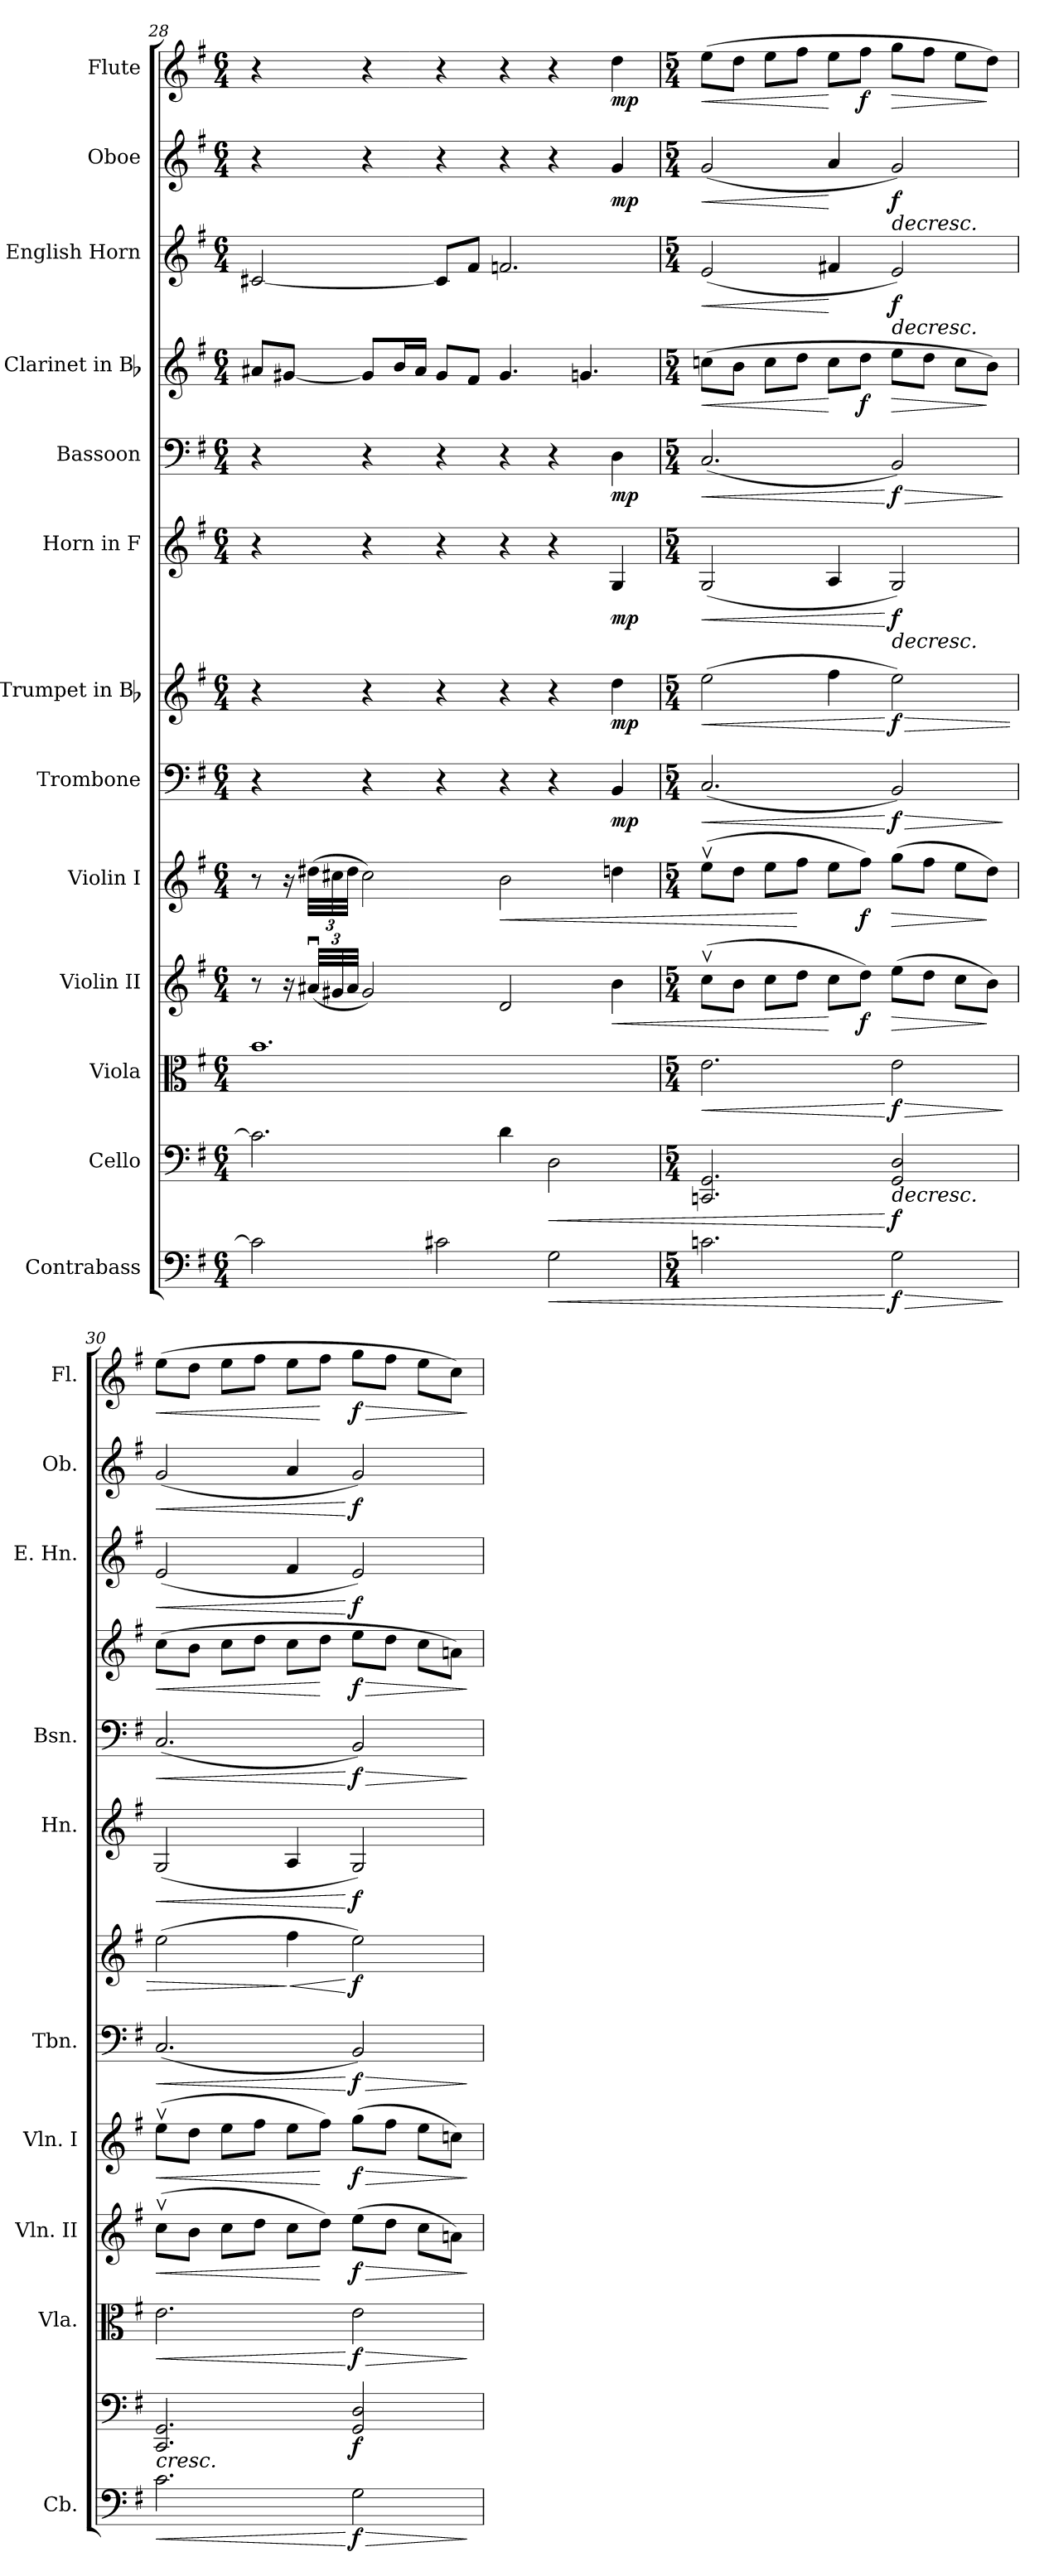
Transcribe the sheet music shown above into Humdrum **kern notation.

**kern	**dynam	**kern	**dynam	**kern	**dynam	**kern	**dynam	**kern	**dynam	**kern	**dynam	**kern	**dynam	**kern	**dynam	**kern	**dynam	**kern	**dynam	**kern	**dynam	**kern	**dynam	**kern	**dynam
*part13	*part13	*part12	*part12	*part11	*part11	*part10	*part10	*part9	*part9	*part8	*part8	*part7	*part7	*part6	*part6	*part5	*part5	*part4	*part4	*part3	*part3	*part2	*part2	*part1	*part1
*staff13	*staff13	*staff12	*staff12	*staff11	*staff11	*staff10	*staff10	*staff9	*staff9	*staff8	*staff8	*staff7	*staff7	*staff6	*staff6	*staff5	*staff5	*staff4	*staff4	*staff3	*staff3	*staff2	*staff2	*staff1	*staff1
*I"Contrabass	*	*I"Cello	*	*I"Viola	*	*I"Violin II	*	*I"Violin I	*	*I"Trombone	*	*I"Trumpet in Bb	*	*I"Horn in F	*	*I"Bassoon	*	*I"Clarinet in Bb	*	*I"English Horn	*	*I"Oboe	*	*I"Flute	*
*I'Cb.	*	*	*	*I'Vla.	*	*I'Vln. II	*	*I'Vln. I	*	*I'Tbn.	*	*	*	*I'Hn.	*	*I'Bsn.	*	*	*	*I'E. Hn.	*	*I'Ob.	*	*I'Fl.	*
*clefF4	*	*clefF4	*	*clefC3	*	*clefG2	*	*clefG2	*	*clefF4	*	*clefG2	*	*clefG2	*	*clefF4	*	*clefG2	*	*clefG2	*	*clefG2	*	*clefG2	*
*ITrd7c12	*	*	*	*	*	*	*	*	*	*	*	*	*	*	*	*	*	*	*	*	*	*	*	*	*
*k[f#]	*	*k[f#]	*	*k[f#]	*	*k[f#]	*	*k[f#]	*	*k[f#]	*	*k[f#]	*	*k[f#]	*	*k[f#]	*	*k[f#]	*	*k[f#]	*	*k[f#]	*	*k[f#]	*
*G:	*	*G:	*	*G:	*	*G:	*	*G:	*	*G:	*	*G:	*	*G:	*	*G:	*	*G:	*	*G:	*	*G:	*	*G:	*
*M6/4	*	*M6/4	*	*M6/4	*	*M6/4	*	*M6/4	*	*M6/4	*	*M6/4	*	*M6/4	*	*M6/4	*	*M6/4	*	*M6/4	*	*M6/4	*	*M6/4	*
=28	=28	=28	=28	=28	=28	=28	=28	=28	=28	=28	=28	=28	=28	=28	=28	=28	=28	=28	=28	=28	=28	=28	=28	=28	=28
2C#\]	.	2.c#\]	.	1.b	.	8r	.	8r	.	4r	.	4r	.	4r	.	4r	.	8a#X/L	.	[2c#X/	.	4r	.	4r	.
.	.	.	.	.	.	16r	.	16r	.	.	.	.	.	.	.	.	.	[8g#X/J	.	.	.	.	.	.	.
.	.	.	.	.	.	(<48a#Xu>/LLL	.	(>48dd#X\LLL	.	.	.	.	.	.	.	.	.	.	.	.	.	.	.	.	.
.	.	.	.	.	.	48g#X/	.	48cc#X\	.	.	.	.	.	.	.	.	.	.	.	.	.	.	.	.	.
.	.	.	.	.	.	48a#/JJJ	.	48dd#\JJJ	.	.	.	.	.	.	.	.	.	.	.	.	.	.	.	.	.
.	.	.	.	.	.	2g#/)	.	2cc#\)	.	4r	.	4r	.	4r	.	4r	.	8g#/L]	.	.	.	4r	.	4r	.
.	.	.	.	.	.	.	.	.	.	.	.	.	.	.	.	.	.	16b/L	.	.	.	.	.	.	.
.	.	.	.	.	.	.	.	.	.	.	.	.	.	.	.	.	.	16a#/JJ	.	.	.	.	.	.	.
2C#X\	.	.	.	.	.	.	.	.	.	4r	.	4r	.	4r	.	4r	.	8g#/L	.	8c#/L]	.	4r	.	4r	.
.	.	.	.	.	.	.	.	.	.	.	.	.	.	.	.	.	.	8f#/J	.	8f#/J	.	.	.	.	.
!	!	!	!	!	!	!	!	!	!LO:HP:b	!	!	!	!	!	!	!	!	!	!	!	!	!	!	!	!
.	.	4d\	.	.	.	2d/	.	2b\	<	4r	.	4r	.	4r	.	4r	.	4.g#/	.	2.fn/	.	4r	.	4r	.
!	!LO:HP:b	!	!LO:HP:b	!	!	!	!	!	!	!	!	!	!	!	!	!	!	!	!	!	!	!	!	!	!
2GG\	<	2D\	<	.	.	.	.	.	.	4r	.	4r	.	4r	.	4r	.	.	.	.	.	4r	.	4r	.
.	.	.	.	.	.	.	.	.	.	.	.	.	.	.	.	.	.	4.gn/	.	.	.	.	.	.	.
!	!	!	!	!	!	!	!LO:HP:b	!	!	!	!LO:DY:b	!	!LO:DY:b	!	!LO:DY:b	!	!LO:DY:b	!	!	!	!	!	!LO:DY:b	!	!LO:DY:b
.	.	.	.	.	.	4b\	<	4ddn\	.	4BB/	mp	4dd\	mp	4G/	mp	4D\	mp	.	.	.	.	4g/	mp	4dd\	mp
=29	=29	=29	=29	=29	=29	=29	=29	=29	=29	=29	=29	=29	=29	=29	=29	=29	=29	=29	=29	=29	=29	=29	=29	=29	=29
*M5/4	*	*M5/4	*	*M5/4	*	*M5/4	*	*M5/4	*	*M5/4	*	*M5/4	*	*M5/4	*	*M5/4	*	*M5/4	*	*M5/4	*	*M5/4	*	*M5/4	*
!	!	!	!	!	!LO:HP:b	!	!	!	!	!	!LO:HP:b	!	!LO:HP:b	!	!LO:HP:b	!	!LO:HP:b	!	!LO:HP:b	!	!LO:HP:b	!	!LO:HP:b	!	!LO:HP:b
2.Cn\	.	2.CCn/ 2.GG/	.	2.e\	<	(>8ccv>\L	.	(>8eev>\L	.	(<2.C/	<	(>2ee\	<	(<2G/	<	(<2.C/	<	(>8ccn\L	<	(<2e/	<	(<2g/	<	(>8ee\L	<
.	.	.	.	.	.	8b\J	.	8dd\J	.	.	.	.	.	.	.	.	.	8b\J	.	.	.	.	.	8dd\J	.
.	.	.	.	.	.	8cc\L	.	8ee\L	.	.	.	.	.	.	.	.	.	8cc\L	.	.	.	.	.	8ee\L	.
.	.	.	.	.	.	8dd\J	.	8ff#\J	[	.	.	.	.	.	.	.	.	8dd\J	.	.	.	.	.	8ff#\J	.
.	.	.	.	.	.	8cc\L	[	8ee\L	.	.	.	4ff#\	.	4A/	.	.	.	8cc\L	[	4f#X/	[	4a/	[	8ee\L	[
!	!	!	!	!	!	!	!LO:DY:b	!	!LO:DY:b	!	!	!	!	!	!	!	!	!	!LO:DY:b	!	!	!	!	!	!LO:DY:b
.	.	.	.	.	.	8dd\J)	f	8ff#\J)	f	.	.	.	.	.	.	.	.	8dd\J	f	.	.	.	.	8ff#\J	f
!	!LO:HP:n=1:b	!	!LO:HP:n=1:b	!	!LO:HP:n=1:b	!	!LO:HP:b	!	!LO:HP:b	!	!LO:HP:n=1:b	!	!LO:HP:n=1:b	!	!LO:HP:n=1:b	!	!LO:HP:n=1:b	!	!LO:HP:b	!	!LO:HP:b	!	!LO:HP:b	!	!LO:HP:b
!	!LO:DY:n=1:b	!	!LO:DY:n=1:b	!	!LO:DY:n=1:b	!	!	!	!	!	!LO:DY:n=1:b	!	!LO:DY:n=1:b	!	!LO:DY:n=1:b	!	!LO:DY:n=1:b	!	!	!	!LO:DY:n=1:b	!	!LO:DY:n=1:b	!	!
2GG\	[ > f	2GG/ 2D/	[ > f	2e\	[ > f	(>8ee\L	>	(>8gg\L	>	2BB/)	[ > f	2ee\)	[ > f	2G/)	[ > f	2BB/)	[ > f	8ee\L	>	2e/)	> f	2g/)	> f	8gg\L	>
.	.	.	.	.	.	8dd\J	.	8ff#\J	.	.	.	.	.	.	.	.	.	8dd\J	.	.	.	.	.	8ff#\J	.
.	.	.	.	.	.	8cc\L	.	8ee\L	.	.	.	.	.	.	.	.	.	8cc\L	.	.	.	.	.	8ee\L	.
.	.	.	.	.	.	8b\J)	]	8dd\J)	]	.	.	.	.	.	.	.	.	8b\J)	]	.	.	.	.	8dd\J)	]
.	]	.	.	.	]	.	.	.	.	.	]	.	.	.	.	.	]	.	.	.	.	.	.	.	.
!!LO:LB:g=z
=30	=30	=30	=30	=30	=30	=30	=30	=30	=30	=30	=30	=30	=30	=30	=30	=30	=30	=30	=30	=30	=30	=30	=30	=30	=30
!	!LO:HP:b	!	!LO:HP:b	!	!LO:HP:b	!	!LO:HP:b	!	!LO:HP:b	!	!LO:HP:b	!	!	!	!LO:HP:b	!	!LO:HP:b	!	!LO:HP:b	!	!LO:HP:b	!	!LO:HP:b	!	!LO:HP:b
2.C\	<	2.CC/ 2.GG/	<	2.e\	<	(>8ccv>\L	<	(>8eev>\L	<	(<2.C/	<	(>2ee\	.	(<2G/	<	(<2.C/	<	(>8cc\L	<	(<2e/	<	(<2g/	<	(>8ee\L	<
.	.	.	.	.	.	8b\J	.	8dd\J	.	.	.	.	.	.	.	.	.	8b\J	.	.	.	.	.	8dd\J	.
.	.	.	.	.	.	8cc\L	.	8ee\L	.	.	.	.	.	.	.	.	.	8cc\L	.	.	.	.	.	8ee\L	.
.	.	.	.	.	.	8dd\J	.	8ff#\J	.	.	.	.	.	.	.	.	.	8dd\J	.	.	.	.	.	8ff#\J	.
!	!	!	!	!	!	!	!	!	!	!	!	!	!LO:HP:n=1:b	!	!	!	!	!	!	!	!	!	!	!	!
.	.	.	.	.	.	8cc\L	.	8ee\L	.	.	.	4ff#\	] <	4A/	]	.	.	8cc\L	.	4f#/	]	4a/	]	8ee\L	.
.	.	.	.	.	.	8dd\J)	[	8ff#\J)	[	.	.	.	.	.	.	.	.	8dd\J	[	.	.	.	.	8ff#\J	[
!	!LO:HP:n=1:b	!	!	!	!LO:HP:n=1:b	!	!LO:HP:b	!	!LO:HP:b	!	!LO:HP:n=1:b	!	!	!	!	!	!LO:HP:n=1:b	!	!LO:HP:b	!	!	!	!	!	!LO:HP:b
!	!LO:DY:n=1:b	!	!LO:DY:n=1:b	!	!LO:DY:n=1:b	!	!LO:DY:n=1:b	!	!LO:DY:n=1:b	!	!LO:DY:n=1:b	!	!LO:DY:n=1:b	!	!LO:DY:n=1:b	!	!LO:DY:n=1:b	!	!LO:DY:n=1:b	!	!LO:DY:n=1:b	!	!LO:DY:n=1:b	!	!LO:DY:n=1:b
2GG\	[ > f	2GG/ 2D/	] f	2e\	[ > f	(>8ee\L	> f	(>8gg\L	> f	2BB/)	[ > f	2ee\)	[ f	2G/)	[ f	2BB/)	[ > f	8ee\L	> f	2e/)	[ f	2g/)	[ f	8gg\L	> f
.	.	.	.	.	.	8dd\J	.	8ff#\J	.	.	.	.	.	.	.	.	.	8dd\J	.	.	.	.	.	8ff#\J	.
.	.	.	.	.	.	8cc\L	.	8ee\L	.	.	.	.	.	.	.	.	.	8cc\L	.	.	.	.	.	8ee\L	.
.	.	.	.	.	.	8an\J)	.	8ccn\J)	.	.	.	.	.	.	.	.	.	8an\J)	.	.	.	.	.	8cc\J)	.
.	]	.	[	.	]	.	]	.	]	.	]	.	.	.	.	.	]	.	]	.	.	.	.	.	]
=	=	=	=	=	=	=	=	=	=	=	=	=	=	=	=	=	=	=	=	=	=	=	=	=	=
*-	*-	*-	*-	*-	*-	*-	*-	*-	*-	*-	*-	*-	*-	*-	*-	*-	*-	*-	*-	*-	*-	*-	*-	*-	*-
